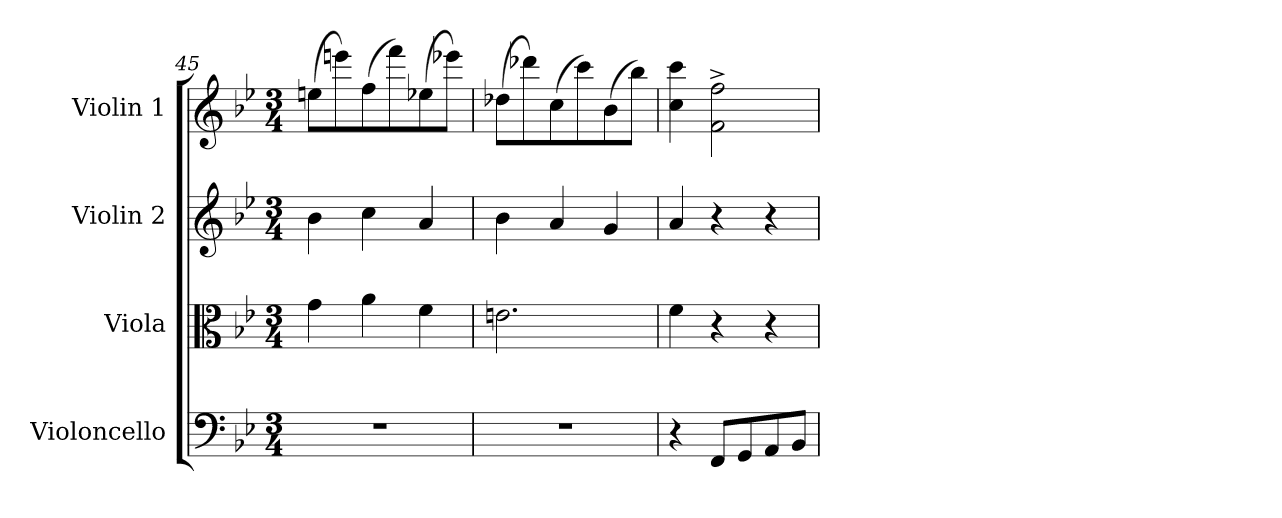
**kern	**kern	**kern	**kern
*part4	*part3	*part2	*part1
*staff4	*staff3	*staff2	*staff1
*I"Violoncello	*I"Viola	*I"Violin 2	*I"Violin 1
*I'Vc	*I'Vla	*I'Vln	*I'Vln
!!LO:LB:g=z
*clefF4	*clefC3	*clefG2	*clefG2
*k[b-e-]	*k[b-e-]	*k[b-e-]	*k[b-e-]
*M3/4	*M3/4	*M3/4	*M3/4
=45	=45	=45	=45
2.r	4g\	4b-\	(8een\L
.	.	.	8eeen\)
.	4a\	4cc\	(8ff\
.	.	.	8fff\)
.	4f\	4a/	(8ee-X\
.	.	.	8eee-X\J)
=46	=46	=46	=46
2.r	2.en\	4b-\	(8dd-X\L
.	.	.	8ddd-X\)
.	.	4a/	(8cc\
.	.	.	8ccc\)
.	.	4g/	(8b-\
.	.	.	8bb-\J)
=47	=47	=47	=47
4r	4f\	4a/	4cc\ 4ccc\
8FF/L	4r	4r	2f\^ 2ff\^
8GG/	.	.	.
8AA/	4r	4r	.
8BB-/J	.	.	.
=	=	=	=
*-	*-	*-	*-
